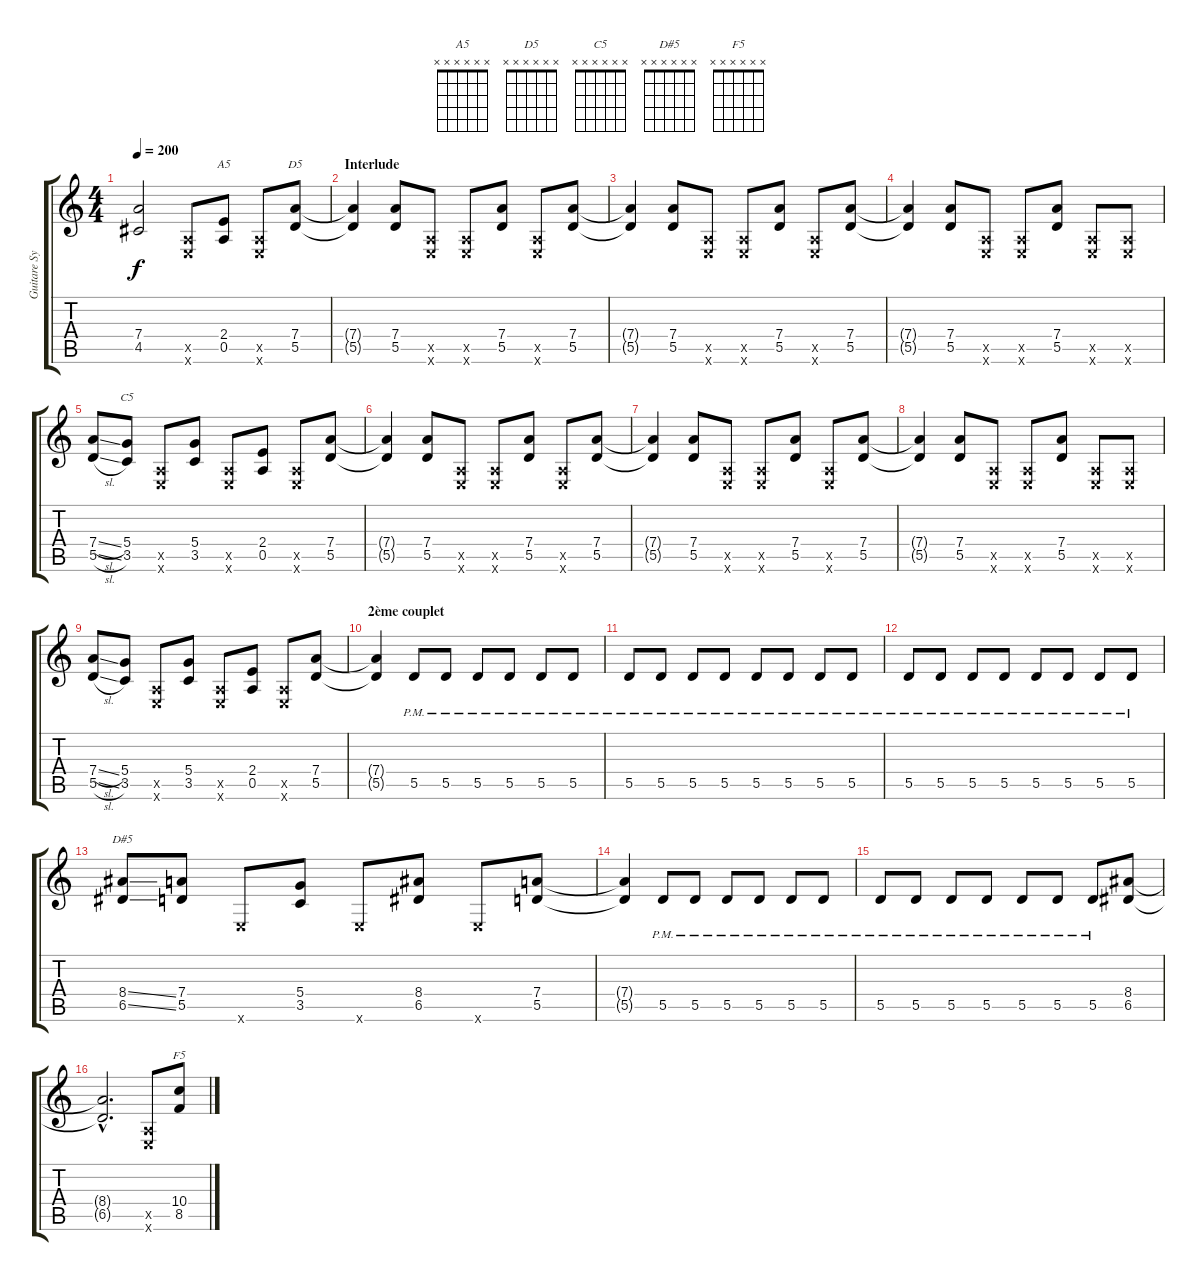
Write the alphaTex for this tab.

\track ("Guitare Sylvain" "Guitare Sy") {instrument overdrivenguitar}
\staff {score tabs}
\tuning (E4 B3 G3 D3 A2 E2) {hide}
\chord ("A5" x x x x x x)
\chord ("D5" x x x x x x)
\chord ("C5" x x x x x x)
\chord ("D#5" x x x x x x)
\chord ("F5" x x x x x x)
\ts (4 4)
\tempo 200
\clef g2
\ks c
(7.4{t} 4.5{t}).2{dy f} (0.5{x} 0.6{x}).8 (2.4 0.5).8{ch "A5"} (0.5{x} 0.6{x}).8 (7.4 5.5).8{ch "D5"} |
\section ("" "Interlude")
(7.4{t} 5.5{t}).4 (7.4 5.5).8 (0.5{x} 0.6{x}).8 (0.5{x} 0.6{x}).8 (7.4 5.5).8 (0.5{x} 0.6{x}).8 (7.4 5.5).8 |
(7.4{t} 5.5{t}).4 (7.4 5.5).8 (0.5{x} 0.6{x}).8 (0.5{x} 0.6{x}).8 (7.4 5.5).8 (0.5{x} 0.6{x}).8 (7.4 5.5).8 |
(7.4{t} 5.5{t}).4 (7.4 5.5).8 (0.5{x} 0.6{x}).8 (0.5{x} 0.6{x}).8 (7.4 5.5).8 (0.5{x} 0.6{x}).8 (0.5{x} 0.6{x}).8 |
(7.4{sl} 5.5{sl}).8 (5.4 3.5).8{ch "C5"} (0.5{x} 0.6{x}).8 (5.4 3.5).8 (0.5{x} 0.6{x}).8 (2.4 0.5).8 (0.5{x} 0.6{x}).8 (7.4 5.5).8 |
(7.4{t} 5.5{t}).4 (7.4 5.5).8 (0.5{x} 0.6{x}).8 (0.5{x} 0.6{x}).8 (7.4 5.5).8 (0.5{x} 0.6{x}).8 (7.4 5.5).8 |
(7.4{t} 5.5{t}).4 (7.4 5.5).8 (0.5{x} 0.6{x}).8 (0.5{x} 0.6{x}).8 (7.4 5.5).8 (0.5{x} 0.6{x}).8 (7.4 5.5).8 |
(7.4{t} 5.5{t}).4 (7.4 5.5).8 (0.5{x} 0.6{x}).8 (0.5{x} 0.6{x}).8 (7.4 5.5).8 (0.5{x} 0.6{x}).8 (0.5{x} 0.6{x}).8 |
(7.4{sl} 5.5{sl}).8 (5.4 3.5).8 (0.5{x} 0.6{x}).8 (5.4 3.5).8 (0.5{x} 0.6{x}).8 (2.4 0.5).8 (0.5{x} 0.6{x}).8 (7.4 5.5).8 |
\section ("" "2ème couplet")
(7.4{t} 5.5{t}).4 5.5{pm}.8 5.5{pm}.8 5.5{pm}.8 5.5{pm}.8 5.5{pm}.8 5.5{pm}.8 |
5.5{pm}.8 5.5{pm}.8 5.5{pm}.8 5.5{pm}.8 5.5{pm}.8 5.5{pm}.8 5.5{pm}.8 5.5{pm}.8 |
5.5{pm}.8 5.5{pm}.8 5.5{pm}.8 5.5{pm}.8 5.5{pm}.8 5.5{pm}.8 5.5{pm}.8 5.5{pm}.8 |
(8.4{ss} 6.5{ss}).8{ch "D#5"} (7.4 5.5).8 0.6{x}.8 (5.4 3.5).8 0.6{x}.8 (8.4 6.5).8 0.6{x}.8 (7.4 5.5).8 |
(7.4{t} 5.5{t}).4 5.5{pm}.8 5.5{pm}.8 5.5{pm}.8 5.5{pm}.8 5.5{pm}.8 5.5{pm}.8 |
5.5{pm}.8 5.5{pm}.8 5.5{pm}.8 5.5{pm}.8 5.5{pm}.8 5.5{pm}.8 5.5{pm}.8 (8.4 6.5).8 |
(8.4{hac t} 6.5{hac t}).2{d} (0.5{x} 0.6{x}).8 (10.4 8.5).8{ch "F5"}
